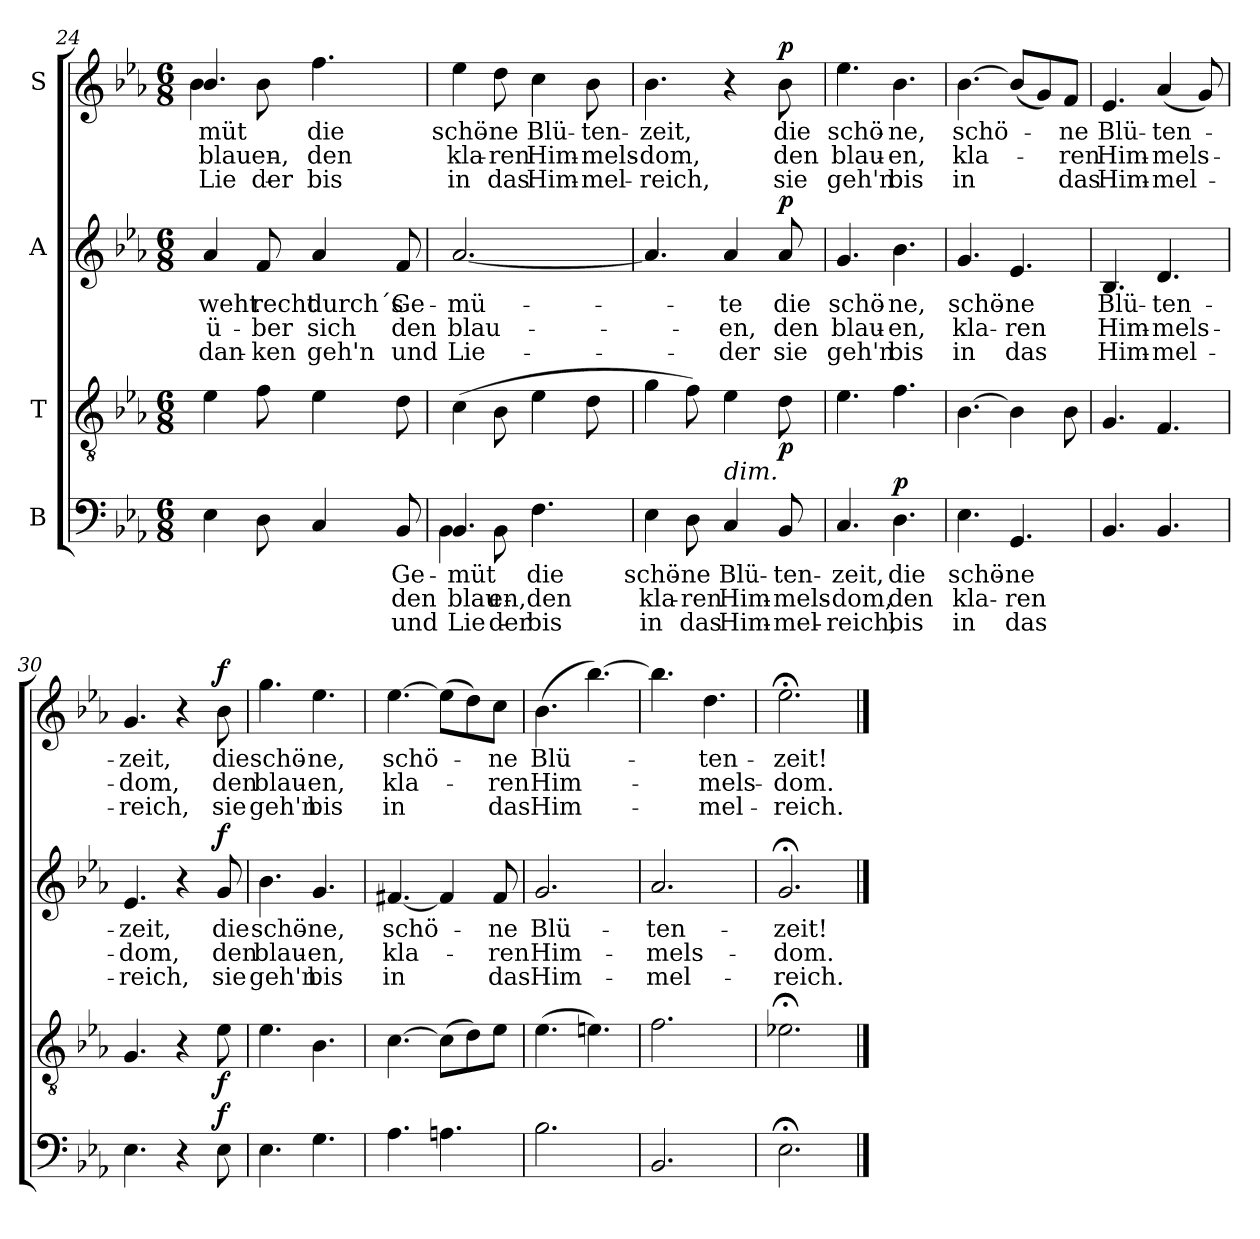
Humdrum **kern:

**kern	**text	**text	**text	**dynam	**kern	**dynam	**kern	**text	**text	**text	**dynam	**kern	**text	**text	**text	**dynam
*part4	*part4	*part4	*part4	*part4	*part3	*part3	*part2	*part2	*part2	*part2	*part2	*part1	*part1	*part1	*part1	*part1
*staff4	*staff4	*staff4	*staff4	*staff4	*staff3	*staff3	*staff2	*staff2	*staff2	*staff2	*staff2	*staff1	*staff1	*staff1	*staff1	*staff1
*I"B	*	*	*	*	*I"T	*	*I"A	*	*	*	*	*I"S	*	*	*	*
!!LO:LB:g=z
*clefF4	*	*	*	*	*clefGv2	*	*clefG2	*	*	*	*	*clefG2	*	*	*	*
*k[b-e-a-]	*	*	*	*	*k[b-e-a-]	*	*k[b-e-a-]	*	*	*	*	*k[b-e-a-]	*	*	*	*
*M6/8	*	*	*	*	*M6/8	*	*M6/8	*	*	*	*	*M6/8	*	*	*	*
=24	=24	=24	=24	=24	=24	=24	=24	=24	=24	=24	=24	=24	=24	=24	=24	=24
!	!	!	!	!	!	!	!	!LO:LY:b	!LO:LY:b	!LO:LY:b	!	!	!LO:LY:b	!LO:LY:b	!LO:LY:b	!
*	*	*	*	*	*	*	*	*	*	*	*	*^	*	*	*	*
4E-\	.	.	.	.	4e-\	.	4a-/	weht	ü-	-dan-	.	4.b-/	4b-!\	-müt	blau-	Lie-	.
!	!	!	!	!	!	!	!	!LO:LY:b	!LO:LY:b	!LO:LY:b	!	!	!	!	!LO:LY:b	!LO:LY:b	!
8D\	.	.	.	.	8f\	.	8f/	recht	-ber	-ken	.	.	8b-!\	.	-en,	-der	.
!	!	!	!	!	!	!	!	!LO:LY:b	!LO:LY:b	!LO:LY:b	!	!	!	!LO:LY:b	!LO:LY:b	!LO:LY:b	!
4C/	.	.	.	.	4e-\	.	4a-/	durch´s	sich	geh'n	.	4.ff\	4.ryy	die	den	bis	.
!	!LO:LY:b	!LO:LY:b	!LO:LY:b	!	!	!	!	!LO:LY:b	!LO:LY:b	!LO:LY:b	!	!	!	!	!	!	!
8BB-/	Ge-	den	und	.	8d\	.	8f/	Ge-	den	und	.	.	.	.	.	.	.
*	*	*	*	*	*	*	*	*	*	*	*	*v	*v	*	*	*	*
=25	=25	=25	=25	=25	=25	=25	=25	=25	=25	=25	=25	=25	=25	=25	=25	=25
!	!LO:LY:b	!LO:LY:b	!LO:LY:b	!	!	!	!	!LO:LY:b	!LO:LY:b	!LO:LY:b	!	!	!LO:LY:b	!LO:LY:b	!LO:LY:b	!
*^	*	*	*	*	*	*	*	*	*	*	*	*	*	*	*	*
4.BB-/	4BB-!\	-müt	blau-	Lie-	.	(>4c\	.	[2.a-/	-mü-	blau-	Lie-	.	4ee-\	schö-	kla-	in	.
!	!	!	!LO:LY:b	!LO:LY:b	!	!	!	!	!	!	!	!	!	!LO:LY:b	!LO:LY:b	!LO:LY:b	!
.	8BB-!\	.	-en,	-der	.	8B-\	.	.	.	.	.	.	8dd\	-ne	-ren	das	.
!	!	!LO:LY:b	!LO:LY:b	!LO:LY:b	!	!	!	!	!	!	!	!	!	!LO:LY:b	!LO:LY:b	!LO:LY:b	!
4.F\	4.ryy	die	den	bis	.	4e-\	.	.	.	.	.	.	4cc\	Blü-	Him-	Him-	.
!	!	!	!	!	!	!	!	!	!	!	!	!	!	!LO:LY:b	!LO:LY:b	!LO:LY:b	!
.	.	.	.	.	.	8d\	.	.	.	.	.	.	8b-\	-ten-	-mels-	-mel-	.
*v	*v	*	*	*	*	*	*	*	*	*	*	*	*	*	*	*	*
=26	=26	=26	=26	=26	=26	=26	=26	=26	=26	=26	=26	=26	=26	=26	=26	=26
!	!LO:LY:b	!LO:LY:b	!LO:LY:b	!	!	!	!	!	!	!	!	!	!LO:LY:b	!LO:LY:b	!LO:LY:b	!
4E-\	schö-	kla-	in	.	4g\	.	4.a-/]	.	.	.	.	4.b-\	-zeit,	-dom,	-reich,	.
!	!LO:LY:b	!LO:LY:b	!LO:LY:b	!	!	!	!	!	!	!	!	!	!	!	!	!
8D\	-ne	-ren	das	.	8f\)	.	.	.	.	.	.	.	.	.	.	.
!LO:TX:a:i:t=dim.	!	!	!	!	!	!	!	!	!	!	!	!	!	!	!	!
!	!LO:LY:b	!LO:LY:b	!LO:LY:b	!	!	!	!	!LO:LY:b	!LO:LY:b	!LO:LY:b	!	!	!	!	!	!
4C/	Blü-	Him-	Him-	.	4e-\	.	4a-/	-te	-en,	-der	.	4r	.	.	.	.
!	!LO:LY:b	!LO:LY:b	!LO:LY:b	!	!	!LO:DY:b	!	!LO:LY:b	!LO:LY:b	!LO:LY:b	!LO:DY:b	!	!LO:LY:b	!LO:LY:b	!LO:LY:b	!LO:DY:b
8BB-/	-ten-	-mels-	-mel-	.	8d\	p	8a-/	die	den	sie	p	8b-\	die	den	sie	p
=27	=27	=27	=27	=27	=27	=27	=27	=27	=27	=27	=27	=27	=27	=27	=27	=27
!	!LO:LY:b	!LO:LY:b	!LO:LY:b	!	!	!	!	!LO:LY:b	!LO:LY:b	!LO:LY:b	!	!	!LO:LY:b	!LO:LY:b	!LO:LY:b	!
4.C/	-zeit,	-dom,	-reich,	.	4.e-\	.	4.g/	schö-	blau-	geh'n	.	4.ee-\	schö-	blau-	geh'n	.
!	!LO:LY:b	!LO:LY:b	!LO:LY:b	!LO:DY:b	!	!	!	!LO:LY:b	!LO:LY:b	!LO:LY:b	!	!	!LO:LY:b	!LO:LY:b	!LO:LY:b	!
4.D\	die	den	bis	p	4.f\	.	4.b-\	-ne,	-en,	bis	.	4.b-\	-ne,	-en,	bis	.
=28	=28	=28	=28	=28	=28	=28	=28	=28	=28	=28	=28	=28	=28	=28	=28	=28
!	!LO:LY:b	!LO:LY:b	!LO:LY:b	!	!	!	!	!LO:LY:b	!LO:LY:b	!LO:LY:b	!	!	!LO:LY:b	!LO:LY:b	!LO:LY:b	!
4.E-\	schö-	kla-	in	.	[4.B-\	.	4.g/	schö-	kla-	in	.	[4.b-\	schö-	kla-	in	.
!	!LO:LY:b	!LO:LY:b	!LO:LY:b	!	!	!	!	!LO:LY:b	!LO:LY:b	!LO:LY:b	!	!	!	!	!	!
4.GG/	-ne	-ren	das	.	4B-\]	.	4.e-/	-ne	-ren	das	.	(<8b-/L]	.	.	.	.
.	.	.	.	.	.	.	.	.	.	.	.	8g/)	.	.	.	.
!	!	!	!	!	!	!	!	!	!	!	!	!	!LO:LY:b	!LO:LY:b	!LO:LY:b	!
.	.	.	.	.	8B-\	.	.	.	.	.	.	8f/J	-ne	-ren	das	.
!!LO:PB:g=z
=29	=29	=29	=29	=29	=29	=29	=29	=29	=29	=29	=29	=29	=29	=29	=29	=29
!	!	!	!	!	!	!	!	!LO:LY:b	!LO:LY:b	!LO:LY:b	!	!	!LO:LY:b	!LO:LY:b	!LO:LY:b	!
4.BB-/	.	.	.	.	4.G/	.	4.B-/	Blü-	Him-	Him-	.	4.e-/	Blü-	Him-	Him-	.
!	!	!	!	!	!	!	!	!LO:LY:b	!LO:LY:b	!LO:LY:b	!	!	!LO:LY:b	!LO:LY:b	!LO:LY:b	!
4.BB-/	.	.	.	.	4.F/	.	4.d/	-ten-	-mels-	-mel-	.	(<4a-/	-ten-	mels-	-mel-	.
.	.	.	.	.	.	.	.	.	.	.	.	8g/)	.	.	.	.
=30	=30	=30	=30	=30	=30	=30	=30	=30	=30	=30	=30	=30	=30	=30	=30	=30
!	!	!	!	!	!	!	!	!LO:LY:b	!LO:LY:b	!LO:LY:b	!	!	!LO:LY:b	!LO:LY:b	!LO:LY:b	!
4.E-\	.	.	.	.	4.G/	.	4.e-/	-zeit,	-dom,	-reich,	.	4.g/	-zeit,	-dom,	-reich,	.
4r	.	.	.	.	4r	.	4r	.	.	.	.	4r	.	.	.	.
!	!	!	!	!LO:DY:b	!	!LO:DY:b	!	!LO:LY:b	!LO:LY:b	!LO:LY:b	!LO:DY:b	!	!LO:LY:b	!LO:LY:b	!LO:LY:b	!LO:DY:b
8E-\	.	.	.	f	8e-\	f	8g/	die	den	sie	f	8b-\	die	den	sie	f
=31	=31	=31	=31	=31	=31	=31	=31	=31	=31	=31	=31	=31	=31	=31	=31	=31
!	!	!	!	!	!	!	!	!LO:LY:b	!LO:LY:b	!LO:LY:b	!	!	!LO:LY:b	!LO:LY:b	!LO:LY:b	!
4.E-\	.	.	.	.	4.e-\	.	4.b-\	schö-	blau-	geh'n	.	4.gg\	schö-	blau-	geh'n	.
!	!	!	!	!	!	!	!	!LO:LY:b	!LO:LY:b	!LO:LY:b	!	!	!LO:LY:b	!LO:LY:b	!LO:LY:b	!
4.G\	.	.	.	.	4.B-\	.	4.g/	-ne,	-en,	bis	.	4.ee-\	-ne,	-en,	bis	.
=32	=32	=32	=32	=32	=32	=32	=32	=32	=32	=32	=32	=32	=32	=32	=32	=32
!	!	!	!	!	!	!	!	!LO:LY:b	!LO:LY:b	!LO:LY:b	!	!	!LO:LY:b	!LO:LY:b	!LO:LY:b	!
4.A-\	.	.	.	.	[4.c\	.	[4.f#X/	schö-	kla-	-in	.	[4.ee-\	schö-	kla-	-in	.
4.An\	.	.	.	.	(>8c\L]	.	4f#/]	.	.	.	.	(>8ee-\L]	.	.	.	.
.	.	.	.	.	8d\)	.	.	.	.	.	.	8dd\)	.	.	.	.
!	!	!	!	!	!	!	!	!LO:LY:b	!LO:LY:b	!LO:LY:b	!	!	!LO:LY:b	!LO:LY:b	!LO:LY:b	!
.	.	.	.	.	8e-\J	.	8f#/	-ne	-ren	das	.	8cc\J	-ne	-ren	das	.
=33	=33	=33	=33	=33	=33	=33	=33	=33	=33	=33	=33	=33	=33	=33	=33	=33
!	!	!	!	!	!	!	!	!LO:LY:b	!LO:LY:b	!LO:LY:b	!	!	!LO:LY:b	!LO:LY:b	!LO:LY:b	!
2.B-\	.	.	.	.	(>4.e-\	.	2.g/	Blü-	Him-	Him-	.	(>4.b-\	Blü-	Him-	Him-	.
.	.	.	.	.	4.en\)	.	.	.	.	.	.	[4.bb-\)	.	.	.	.
=34	=34	=34	=34	=34	=34	=34	=34	=34	=34	=34	=34	=34	=34	=34	=34	=34
!	!	!	!	!	!	!	!	!LO:LY:b	!LO:LY:b	!LO:LY:b	!	!	!	!	!	!
2.BB-/	.	.	.	.	2.f\	.	2.a-/	-ten-	-mels-	-mel-	.	4.bb-\]	.	.	.	.
!	!	!	!	!	!	!	!	!	!	!	!	!	!LO:LY:b	!LO:LY:b	!LO:LY:b	!
.	.	.	.	.	.	.	.	.	.	.	.	4.dd\	-ten-	-mels-	-mel-	.
=35	=35	=35	=35	=35	=35	=35	=35	=35	=35	=35	=35	=35	=35	=35	=35	=35
!	!	!	!	!	!	!	!	!LO:LY:b	!LO:LY:b	!LO:LY:b	!	!	!LO:LY:b	!LO:LY:b	!LO:LY:b	!
2.E-;<\	.	.	.	.	2.e-X;<\	.	2.g;</	-zeit!	-dom.	-reich.	.	2.ee-;<\	-zeit!	-dom.	-reich.	.
==	==	==	==	==	==	==	==	==	==	==	==	==	==	==	==	==
*-	*-	*-	*-	*-	*-	*-	*-	*-	*-	*-	*-	*-	*-	*-	*-	*-
